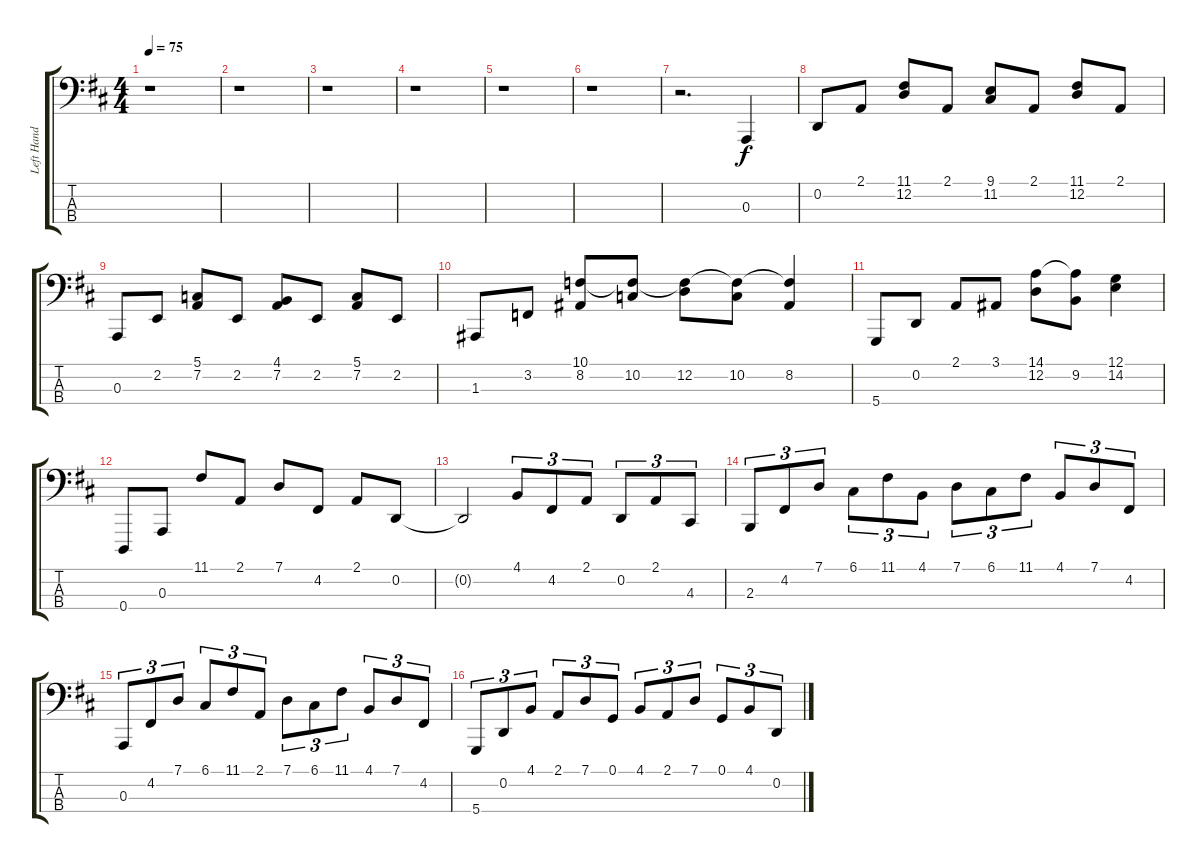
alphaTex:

\track ("Left Hand" "Left Hand") {instrument acousticgrandpiano}
\staff {score tabs}
\tuning (G2 D2 A1 D1) {hide}
\ts (4 4)
\tempo 75
\clef f4
\ks d
r.1{dy f} |
r.1 |
r.1 |
r.1 |
r.1 |
r.1 |
r.2{d} 0.3.4 |
0.2.8 2.1.8 (11.1 12.2).8 2.1.8 (9.1 11.2).8 2.1.8 (11.1 12.2).8 2.1.8 |
0.3.8 2.2.8 (5.1 7.2).8 2.2.8 (4.1 7.2).8 2.2.8 (5.1 7.2).8 2.2.8 |
1.3.8 3.2.8 (10.1 8.2).8 (10.1{t} 10.2).8 (10.1{t} 12.2).8 (10.1{t} 10.2).8 (10.1{t} 8.2).4 |
5.4.8 0.2.8 2.1.8 3.1.8 (14.1 12.2).8 (14.1{t} 9.2).8 (12.1 14.2).4 |
0.4.8 0.3.8 11.1.8 2.1.8 7.1.8 4.2.8 2.1.8 0.2.8 |
0.2{t}.2 4.1.8{tu (3 2)} 4.2.8{tu (3 2)} 2.1.8{tu (3 2)} 0.2.8{tu (3 2)} 2.1.8{tu (3 2)} 4.3.8{tu (3 2)} |
2.3.8{tu (3 2)} 4.2.8{tu (3 2)} 7.1.8{tu (3 2)} 6.1.8{tu (3 2)} 11.1.8{tu (3 2)} 4.1.8{tu (3 2)} 7.1.8{tu (3 2)} 6.1.8{tu (3 2)} 11.1.8{tu (3 2)} 4.1.8{tu (3 2)} 7.1.8{tu (3 2)} 4.2.8{tu (3 2)} |
0.3.8{tu (3 2)} 4.2.8{tu (3 2)} 7.1.8{tu (3 2)} 6.1.8{tu (3 2)} 11.1.8{tu (3 2)} 2.1.8{tu (3 2)} 7.1.8{tu (3 2)} 6.1.8{tu (3 2)} 11.1.8{tu (3 2)} 4.1.8{tu (3 2)} 7.1.8{tu (3 2)} 4.2.8{tu (3 2)} |
5.4.8{tu (3 2)} 0.2.8{tu (3 2)} 4.1.8{tu (3 2)} 2.1.8{tu (3 2)} 7.1.8{tu (3 2)} 0.1.8{tu (3 2)} 4.1.8{tu (3 2)} 2.1.8{tu (3 2)} 7.1.8{tu (3 2)} 0.1.8{tu (3 2)} 4.1.8{tu (3 2)} 0.2.8{tu (3 2)}
